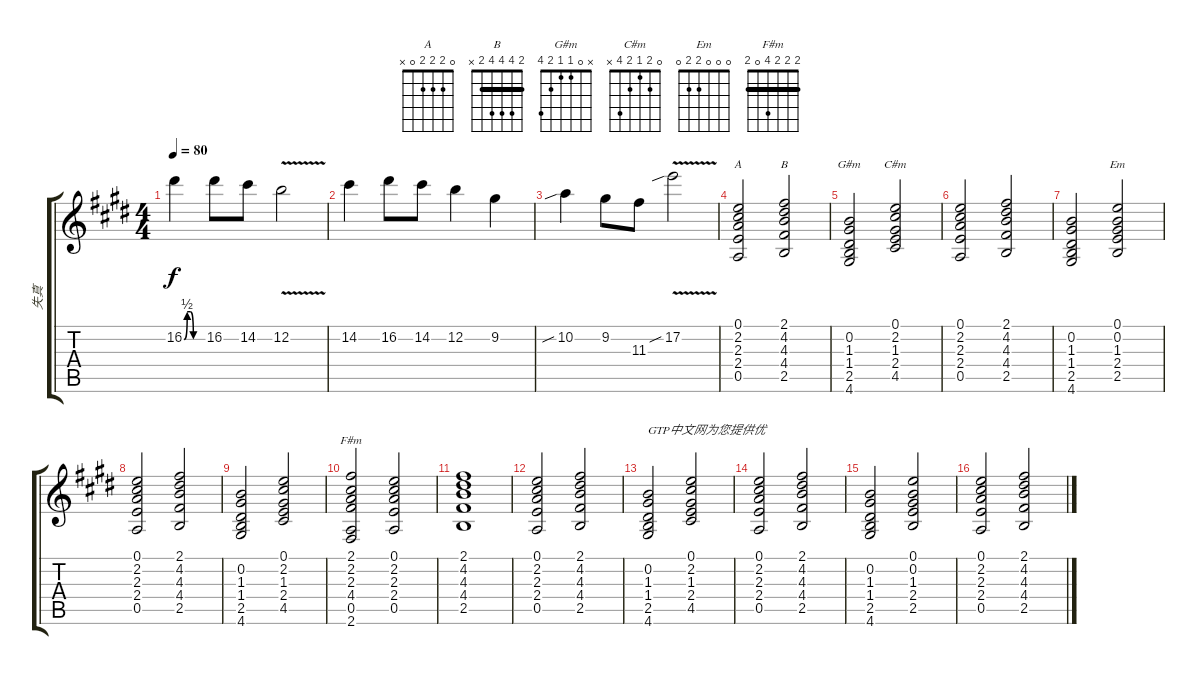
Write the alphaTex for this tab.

\track ("失真" "失真") {instrument electricguitarjazz}
\staff {score tabs}
\tuning (E4 B3 G3 D3 A2 E2) {hide}
\chord ("A" 0 2 2 2 0 x)
\chord ("B" 2 4 4 4 2 x) {barre 2}
\chord ("G#m" x 0 1 1 2 4)
\chord ("C#m" 0 2 1 2 4 x)
\chord ("Em" 0 0 0 2 2 0)
\chord ("F#m" 2 2 2 4 0 2) {barre 2}
\ts (4 4)
\tempo 80
\clef g2
\ks c#minor
16.2{be (custom 0 0 10 2 20 2 30 0 60 0)}.4{dy f} 16.2.8 14.2.8 12.2{v}.2 |
14.2.4 16.2.8 14.2.8 12.2.4 9.2.4 |
10.2{sib}.4 9.2.8 11.3.8 17.2{v sib}.2 |
(0.1 2.2 2.3 2.4 0.5).2{ch "A" volume 6} (2.1 4.2 4.3 4.4 2.5).2{ch "B"} |
(0.2 1.3 1.4 2.5 4.6).2{ch "G#m"} (0.1 2.2 1.3 2.4 4.5).2{ch "C#m"} |
(0.1 2.2 2.3 2.4 0.5).2 (2.1 4.2 4.3 4.4 2.5).2 |
(0.2 1.3 1.4 2.5 4.6).2 (0.1 0.2 1.3 2.4 2.5).2{ch "Em"} |
(0.1 2.2 2.3 2.4 0.5).2 (2.1 4.2 4.3 4.4 2.5).2 |
(0.2 1.3 1.4 2.5 4.6).2 (0.1 2.2 1.3 2.4 4.5).2 |
(2.1 2.2 2.3 4.4 0.5 2.6).2{ch "F#m"} (0.1 2.2 2.3 2.4 0.5).2 |
(2.1 4.2 4.3 4.4 2.5).1 |
(0.1 2.2 2.3 2.4 0.5).2 (2.1 4.2 4.3 4.4 2.5).2 |
(0.2 1.3 1.4 2.5 4.6).2{txt "GTP中文网为您提供优"} (0.1 2.2 1.3 2.4 4.5).2 |
(0.1 2.2 2.3 2.4 0.5).2 (2.1 4.2 4.3 4.4 2.5).2 |
(0.2 1.3 1.4 2.5 4.6).2 (0.1 0.2 1.3 2.4 2.5).2 |
(0.1 2.2 2.3 2.4 0.5).2 (2.1 4.2 4.3 4.4 2.5).2
